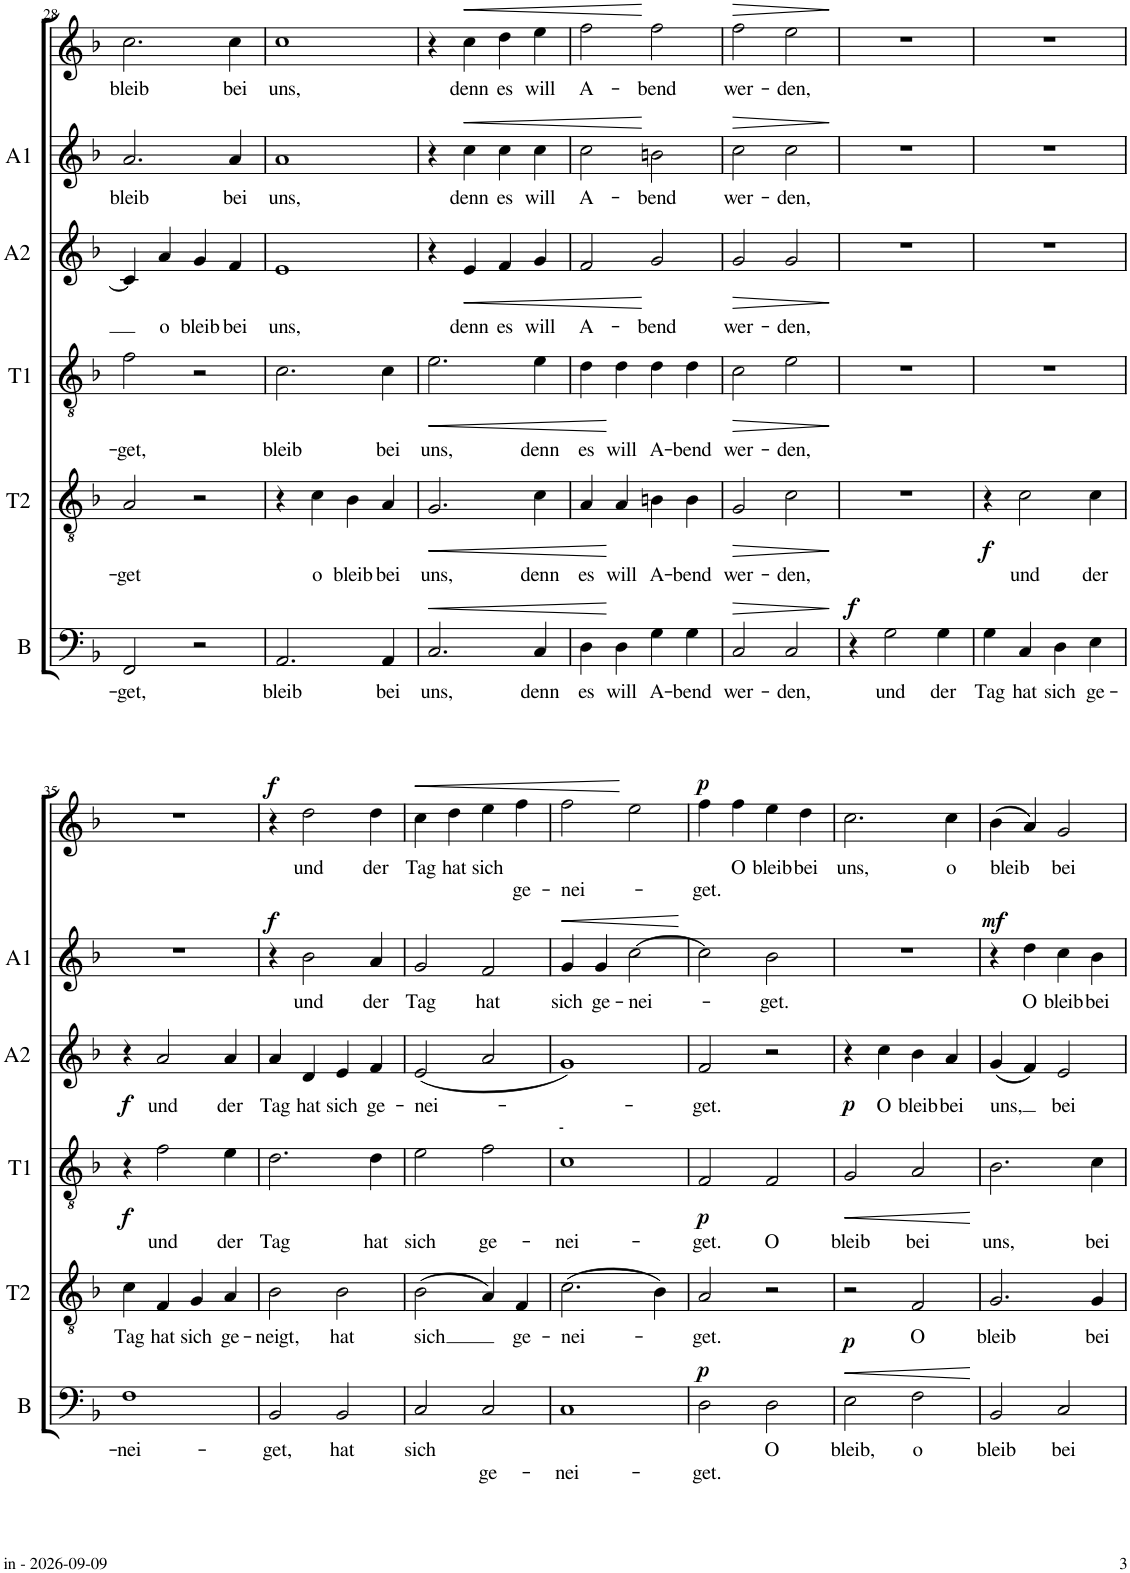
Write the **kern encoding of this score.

**kern	**text	**text	**dynam	**kern	**text	**text	**dynam	**kern	**text	**dynam	**kern	**text	**text	**dynam	**kern	**text	**dynam	**kern	**text	**text	**dynam
*part6	*part6	*part6	*part6	*part5	*part5	*part5	*part5	*part4	*part4	*part4	*part3	*part3	*part3	*part3	*part2	*part2	*part2	*part1	*part1	*part1	*part1
*staff6	*staff6	*staff6	*staff6	*staff5	*staff5	*staff5	*staff5	*staff4	*staff4	*staff4	*staff3	*staff3	*staff3	*staff3	*staff2	*staff2	*staff2	*staff1	*staff1	*staff1	*staff1
*I"Basse	*	*	*	*I"Tenor2	*	*	*	*I"Tenor1	*	*	*I"Alto2	*	*	*	*I"Alto1	*	*	*I"Soprano	*	*	*
*I'B	*	*	*	*I'T2	*	*	*	*I'T1	*	*	*I'A2	*	*	*	*I'A1	*	*	*	*	*	*
!!LO:PB:g=z
*clefF4	*	*	*	*clefGv2	*	*	*	*clefGv2	*	*	*clefG2	*	*	*	*clefG2	*	*	*clefG2	*	*	*
*k[b-]	*	*	*	*k[b-]	*	*	*	*k[b-]	*	*	*k[b-]	*	*	*	*k[b-]	*	*	*k[b-]	*	*	*
*F:	*	*	*	*F:	*	*	*	*F:	*	*	*F:	*	*	*	*F:	*	*	*F:	*	*	*
*M4/4	*	*	*	*M4/4	*	*	*	*M4/4	*	*	*M4/4	*	*	*	*M4/4	*	*	*M4/4	*	*	*
=28	=28	=28	=28	=28	=28	=28	=28	=28	=28	=28	=28	=28	=28	=28	=28	=28	=28	=28	=28	=28	=28
!	!LO:LY:b	!	!	!	!LO:LY:b	!	!	!	!LO:LY:b	!	!	!	!	!	!	!LO:LY:b	!	!	!LO:LY:b	!	!
2FF/	-get,	.	.	2A/	-get	.	.	2f\	get,	.	4c/]	.	.	.	2.a/	bleib	.	2.cc\	bleib	.	.
!	!	!	!	!	!	!	!	!	!	!	!	!LO:LY:b	!	!	!	!	!	!	!	!	!
.	.	.	.	.	.	.	.	.	.	.	4a/	o	.	.	.	.	.	.	.	.	.
!	!	!	!	!	!	!	!	!	!	!	!	!LO:LY:b	!	!	!	!	!	!	!	!	!
2r	.	.	.	2r	.	.	.	2r	.	.	4g/	bleib	.	.	.	.	.	.	.	.	.
!	!	!	!	!	!	!	!	!	!	!	!	!LO:LY:b	!	!	!	!LO:LY:b	!	!	!LO:LY:b	!	!
.	.	.	.	.	.	.	.	.	.	.	4f/	bei	.	.	4a/	bei	.	4cc\	bei	.	.
=29	=29	=29	=29	=29	=29	=29	=29	=29	=29	=29	=29	=29	=29	=29	=29	=29	=29	=29	=29	=29	=29
!	!LO:LY:b	!	!	!	!	!	!	!	!LO:LY:b	!	!	!LO:LY:b	!	!	!	!LO:LY:b	!	!	!LO:LY:b	!	!
2.AA/	bleib	.	.	4r	.	.	.	2.c\	-bleib	.	1e	uns,	.	.	1a	uns,	.	1cc	uns,	.	.
!	!	!	!	!	!LO:LY:b	!	!	!	!	!	!	!	!	!	!	!	!	!	!	!	!
.	.	.	.	4c\	o	.	.	.	.	.	.	.	.	.	.	.	.	.	.	.	.
!	!	!	!	!	!LO:LY:b	!	!	!	!	!	!	!	!	!	!	!	!	!	!	!	!
.	.	.	.	4B-\	bleib	.	.	.	.	.	.	.	.	.	.	.	.	.	.	.	.
!	!LO:LY:b	!	!	!	!LO:LY:b	!	!	!	!LO:LY:b	!	!	!	!	!	!	!	!	!	!	!	!
4AA/	bei	.	.	4A/	bei	.	.	4c\	bei	.	.	.	.	.	.	.	.	.	.	.	.
=30	=30	=30	=30	=30	=30	=30	=30	=30	=30	=30	=30	=30	=30	=30	=30	=30	=30	=30	=30	=30	=30
!	!LO:LY:b	!	!LO:HP:b	!	!LO:LY:b	!	!LO:HP:b	!	!LO:LY:b	!LO:HP:b	!	!	!	!	!	!	!	!	!	!	!
2.C/	uns,	.	<	2.G/	uns,	.	<	2.e\	uns,	<	4r	.	.	.	4r	.	.	4r	.	.	.
!	!	!	!	!	!	!	!	!	!	!	!	!LO:LY:b	!	!LO:HP:b	!	!LO:LY:b	!LO:HP:b	!	!LO:LY:b	!	!LO:HP:b
.	.	.	.	.	.	.	.	.	.	.	4e/	denn	.	<	4cc\	denn	<	4cc\	denn	.	<
!	!	!	!	!	!	!	!	!	!	!	!	!LO:LY:b	!	!	!	!LO:LY:b	!	!	!LO:LY:b	!	!
.	.	.	.	.	.	.	.	.	.	.	4f/	es	.	.	4cc\	es	.	4dd\	es	.	.
!	!LO:LY:b	!	!	!	!LO:LY:b	!	!	!	!LO:LY:b	!	!	!LO:LY:b	!	!	!	!LO:LY:b	!	!	!LO:LY:b	!	!
4C/	denn	.	.	4c\	denn	.	.	4e\	denn	.	4g/	will	.	.	4cc\	will	.	4ee\	will	.	.
=31	=31	=31	=31	=31	=31	=31	=31	=31	=31	=31	=31	=31	=31	=31	=31	=31	=31	=31	=31	=31	=31
!	!LO:LY:b	!	!	!	!LO:LY:b	!	!	!	!LO:LY:b	!	!	!LO:LY:b	!	!	!	!LO:LY:b	!	!	!LO:LY:b	!	!
4D\	es	.	.	4A/	es	.	.	4d\	es	.	2f/	A-	.	.	2cc\	A-	.	2ff\	A-	.	.
!	!LO:LY:b	!	!	!	!LO:LY:b	!	!	!	!LO:LY:b	!	!	!	!	!	!	!	!	!	!	!	!
4D\	will	.	[	4A/	will	.	[	4d\	will	[	.	.	.	.	.	.	.	.	.	.	.
!	!LO:LY:b	!	!	!	!LO:LY:b	!	!	!	!LO:LY:b	!	!	!LO:LY:b	!	!	!	!LO:LY:b	!	!	!LO:LY:b	!	!
4G\	A-	.	.	4Bn\	A-	.	.	4d\	A-	.	2g/	-bend	.	[	2bn\	-bend	[	2ff\	-bend	.	[
!	!LO:LY:b	!	!	!	!LO:LY:b	!	!	!	!LO:LY:b	!	!	!	!	!	!	!	!	!	!	!	!
4G\	-bend	.	.	4B\	-bend	.	.	4d\	-bend	.	.	.	.	.	.	.	.	.	.	.	.
=32	=32	=32	=32	=32	=32	=32	=32	=32	=32	=32	=32	=32	=32	=32	=32	=32	=32	=32	=32	=32	=32
!	!LO:LY:b	!	!LO:HP:b	!	!LO:LY:b	!	!LO:HP:b	!	!LO:LY:b	!LO:HP:b	!	!LO:LY:b	!	!LO:HP:b	!	!LO:LY:b	!LO:HP:b	!	!LO:LY:b	!	!LO:HP:b
2C/	wer-	.	>	2G/	wer-	.	>	2c\	wer-	>	2g/	wer-	.	>	2cc\	wer-	>	2ff\	wer-	.	>
!	!LO:LY:b	!	!	!	!LO:LY:b	!	!	!	!LO:LY:b	!	!	!LO:LY:b	!	!	!	!LO:LY:b	!	!	!LO:LY:b	!	!
2C/	-den,	.	.	2c\	-den,	.	.	2e\	-den,	.	2g/	-den,	.	.	2cc\	-den,	.	2ee\	-den,	.	.
.	.	.	]	.	.	.	]	.	.	]	.	.	.	]	.	.	]	.	.	.	]
=33	=33	=33	=33	=33	=33	=33	=33	=33	=33	=33	=33	=33	=33	=33	=33	=33	=33	=33	=33	=33	=33
!	!	!	!LO:DY:a	!	!	!	!	!	!	!	!	!	!	!	!	!	!	!	!	!	!
4r	.	.	f	1r	.	.	.	1r	.	.	1r	.	.	.	1r	.	.	1r	.	.	.
!	!LO:LY:b	!	!	!	!	!	!	!	!	!	!	!	!	!	!	!	!	!	!	!	!
2G\	und	.	.	.	.	.	.	.	.	.	.	.	.	.	.	.	.	.	.	.	.
!	!LO:LY:b	!	!	!	!	!	!	!	!	!	!	!	!	!	!	!	!	!	!	!	!
4G\	der	.	.	.	.	.	.	.	.	.	.	.	.	.	.	.	.	.	.	.	.
=34	=34	=34	=34	=34	=34	=34	=34	=34	=34	=34	=34	=34	=34	=34	=34	=34	=34	=34	=34	=34	=34
!	!LO:LY:b	!	!	!	!	!	!LO:DY:b	!	!	!	!	!	!	!	!	!	!	!	!	!	!
4G\	Tag	.	.	4r	.	.	f	1r	.	.	1r	.	.	.	1r	.	.	1r	.	.	.
!	!LO:LY:b	!	!	!	!LO:LY:b	!	!	!	!	!	!	!	!	!	!	!	!	!	!	!	!
4C/	hat	.	.	2c\	und	.	.	.	.	.	.	.	.	.	.	.	.	.	.	.	.
!	!LO:LY:b	!	!	!	!	!	!	!	!	!	!	!	!	!	!	!	!	!	!	!	!
4D\	sich	.	.	.	.	.	.	.	.	.	.	.	.	.	.	.	.	.	.	.	.
!	!LO:LY:b	!	!	!	!LO:LY:b	!	!	!	!	!	!	!	!	!	!	!	!	!	!	!	!
4E\	ge-	.	.	4c\	der	.	.	.	.	.	.	.	.	.	.	.	.	.	.	.	.
!!LO:LB:g=z
=35	=35	=35	=35	=35	=35	=35	=35	=35	=35	=35	=35	=35	=35	=35	=35	=35	=35	=35	=35	=35	=35
!	!LO:LY:b	!	!	!	!LO:LY:b	!	!	!	!	!LO:DY:b	!	!	!	!LO:DY:b	!	!	!	!	!	!	!
1F	-nei-	.	.	4c\	Tag	.	.	4r	.	f	4r	.	.	f	1r	.	.	1r	.	.	.
!	!	!	!	!	!LO:LY:b	!	!	!	!LO:LY:b	!	!	!LO:LY:b	!	!	!	!	!	!	!	!	!
.	.	.	.	4F/	hat	.	.	2f\	und	.	2a/	und	.	.	.	.	.	.	.	.	.
!	!	!	!	!	!LO:LY:b	!	!	!	!	!	!	!	!	!	!	!	!	!	!	!	!
.	.	.	.	4G/	sich	.	.	.	.	.	.	.	.	.	.	.	.	.	.	.	.
!	!	!	!	!	!LO:LY:b	!	!	!	!LO:LY:b	!	!	!LO:LY:b	!	!	!	!	!	!	!	!	!
.	.	.	.	4A/	ge-	.	.	4e\	der	.	4a/	der	.	.	.	.	.	.	.	.	.
=36	=36	=36	=36	=36	=36	=36	=36	=36	=36	=36	=36	=36	=36	=36	=36	=36	=36	=36	=36	=36	=36
!	!LO:LY:b	!	!	!	!LO:LY:b	!	!	!	!LO:LY:b	!	!	!LO:LY:b	!	!	!	!	!LO:DY:a	!	!	!	!LO:DY:a
2BB-/	-get,	.	.	2B-\	-neigt,	.	.	2.d\	Tag	.	4a/	Tag	.	.	4r	.	f	4r	.	.	f
!	!	!	!	!	!	!	!	!	!	!	!	!LO:LY:b	!	!	!	!LO:LY:b	!	!	!LO:LY:b	!	!
.	.	.	.	.	.	.	.	.	.	.	4d/	hat	.	.	2b-\	und	.	2dd\	und	.	.
!	!LO:LY:b	!	!	!	!LO:LY:b	!	!	!	!	!	!	!LO:LY:b	!	!	!	!	!	!	!	!	!
2BB-/	hat	.	.	2B-\	hat	.	.	.	.	.	4e/	sich	.	.	.	.	.	.	.	.	.
!	!	!	!	!	!	!	!	!	!LO:LY:b	!	!	!LO:LY:b	!	!	!	!LO:LY:b	!	!	!LO:LY:b	!	!
.	.	.	.	.	.	.	.	4d\	hat	.	4f/	ge-	.	.	4a/	der	.	4dd\	der	.	.
=37	=37	=37	=37	=37	=37	=37	=37	=37	=37	=37	=37	=37	=37	=37	=37	=37	=37	=37	=37	=37	=37
!	!LO:LY:b	!	!	!	!LO:LY:b	!	!	!	!LO:LY:b	!	!	!LO:LY:b	!	!	!	!LO:LY:b	!	!	!LO:LY:b	!	!LO:HP:b
2C/	sich	.	.	(2B-\	sich	.	.	2e\	sich	.	(2e/	-nei-	.	.	2g/	Tag	.	4cc\	Tag	.	<
!	!	!	!	!	!	!	!	!	!	!	!	!	!	!	!	!	!	!	!LO:LY:b	!	!
.	.	.	.	.	.	.	.	.	.	.	.	.	.	.	.	.	.	4dd\	hat	.	.
!	!	!LO:LY:b	!	!	!	!	!	!	!LO:LY:b	!	!	!	!	!	!	!LO:LY:b	!	!	!LO:LY:b	!	!
2C/	.	ge-	.	4A/)	.	.	.	2f\	ge-	.	2a/	.	.	.	2f/	hat	.	4ee\	sich	.	.
!	!	!	!	!	!LO:LY:b	!	!	!	!	!	!	!	!	!	!	!	!	!	!	!LO:LY:b	!
.	.	.	.	4F/	ge-	.	.	.	.	.	.	.	.	.	.	.	.	4ff\	.	ge-	.
=38	=38	=38	=38	=38	=38	=38	=38	=38	=38	=38	=38	=38	=38	=38	=38	=38	=38	=38	=38	=38	=38
!	!	!LO:LY:b	!	!	!LO:LY:b	!	!	!	!LO:LY:b	!	!	!	!LO:LY:b	!	!	!LO:LY:b	!LO:HP:b	!	!	!LO:LY:b	!
1C	.	-nei-	.	(2.c\	-nei-	.	.	1c	-nei-	.	1g)	.	-­-	.	4g/	sich	<	2ff\	.	-nei-	.
!	!	!	!	!	!	!	!	!	!	!	!	!	!	!	!	!LO:LY:b	!	!	!	!	!
.	.	.	.	.	.	.	.	.	.	.	.	.	.	.	4g/	ge-	.	.	.	.	.
!	!	!	!	!	!	!	!	!	!	!	!	!	!	!	!	!LO:LY:b	!	!	!	!	!
.	.	.	.	.	.	.	.	.	.	.	.	.	.	.	[2cc\	-nei-	.	2ee\	.	.	[
!	!	!	!	!	!	!LO:LY:b	!	!	!	!	!	!	!	!	!	!	!	!	!	!	!
.	.	.	.	4B-\)	.	-­	.	.	.	.	.	.	.	.	.	.	.	.	.	.	.
.	.	.	.	.	.	.	.	.	.	.	.	.	.	.	.	.	[	.	.	.	.
=39	=39	=39	=39	=39	=39	=39	=39	=39	=39	=39	=39	=39	=39	=39	=39	=39	=39	=39	=39	=39	=39
!	!	!LO:LY:b	!LO:DY:a	!	!LO:LY:b	!	!	!	!LO:LY:b	!LO:DY:b	!	!LO:LY:b	!	!	!	!	!	!	!	!LO:LY:b	!LO:DY:a
2D\	.	-get.	p	2A/	-get.	.	.	2F/	-get.	p	2f/	-get.	.	.	2cc\]	.	.	4ff\	.	-get.	p
!	!	!	!	!	!	!	!	!	!	!	!	!	!	!	!	!	!	!	!LO:LY:b	!	!
.	.	.	.	.	.	.	.	.	.	.	.	.	.	.	.	.	.	4ff\	O	.	.
!	!LO:LY:b	!	!	!	!	!	!	!	!LO:LY:b	!	!	!	!	!	!	!LO:LY:b	!	!	!LO:LY:b	!	!
2D\	O	.	.	2r	.	.	.	2F/	O	.	2r	.	.	.	2b-\	-get.	.	4ee\	bleib	.	.
!	!	!	!	!	!	!	!	!	!	!	!	!	!	!	!	!	!	!	!LO:LY:b	!	!
.	.	.	.	.	.	.	.	.	.	.	.	.	.	.	.	.	.	4dd\	bei	.	.
=40	=40	=40	=40	=40	=40	=40	=40	=40	=40	=40	=40	=40	=40	=40	=40	=40	=40	=40	=40	=40	=40
!	!LO:LY:b	!	!LO:HP:b	!	!	!	!LO:DY:b	!	!LO:LY:b	!LO:HP:b	!	!	!	!LO:DY:b	!	!	!	!	!LO:LY:b	!	!
2E\	bleib,	.	<	2r	.	.	p	2G/	bleib	<	4r	.	.	p	1r	.	.	2.cc\	uns,	.	.
!	!	!	!	!	!	!	!	!	!	!	!	!LO:LY:b	!	!	!	!	!	!	!	!	!
.	.	.	.	.	.	.	.	.	.	.	4cc\	O	.	.	.	.	.	.	.	.	.
!	!LO:LY:b	!	!	!	!LO:LY:b	!	!	!	!LO:LY:b	!	!	!LO:LY:b	!	!	!	!	!	!	!	!	!
2F\	o	.	.	2F/	O	.	.	2A/	bei	.	4b-\	bleib	.	.	.	.	.	.	.	.	.
!	!	!	!	!	!	!	!	!	!	!	!	!LO:LY:b	!	!	!	!	!	!	!LO:LY:b	!	!
.	.	.	.	.	.	.	.	.	.	.	4a/	bei	.	.	.	.	.	4cc\	o	.	.
.	.	.	[	.	.	.	.	.	.	[	.	.	.	.	.	.	.	.	.	.	.
=41	=41	=41	=41	=41	=41	=41	=41	=41	=41	=41	=41	=41	=41	=41	=41	=41	=41	=41	=41	=41	=41
!	!LO:LY:b	!	!	!	!LO:LY:b	!	!	!	!LO:LY:b	!	!	!LO:LY:b	!	!	!	!	!LO:DY:a	!	!LO:LY:b	!	!
2BB-/	bleib	.	.	2.G/	bleib	.	.	2.B-\	uns,	.	(4g/	uns,	.	.	4r	.	mf	(4b-\	bleib	.	.
!	!	!	!	!	!	!	!	!	!	!	!	!	!	!	!	!LO:LY:b	!	!	!	!	!
.	.	.	.	.	.	.	.	.	.	.	4f/)	.	.	.	4dd\	O	.	4a/)	.	.	.
!	!LO:LY:b	!	!	!	!	!	!	!	!	!	!	!LO:LY:b	!	!	!	!LO:LY:b	!	!	!LO:LY:b	!	!
2C/	bei	.	.	.	.	.	.	.	.	.	2e/	bei	.	.	4cc\	bleib	.	2g/	bei	.	.
!	!	!	!	!	!LO:LY:b	!	!	!	!LO:LY:b	!	!	!	!	!	!	!LO:LY:b	!	!	!	!	!
.	.	.	.	4G/	bei	.	.	4c\	bei	.	.	.	.	.	4b-\	bei	.	.	.	.	.
=	=	=	=	=	=	=	=	=	=	=	=	=	=	=	=	=	=	=	=	=	=
*-	*-	*-	*-	*-	*-	*-	*-	*-	*-	*-	*-	*-	*-	*-	*-	*-	*-	*-	*-	*-	*-
